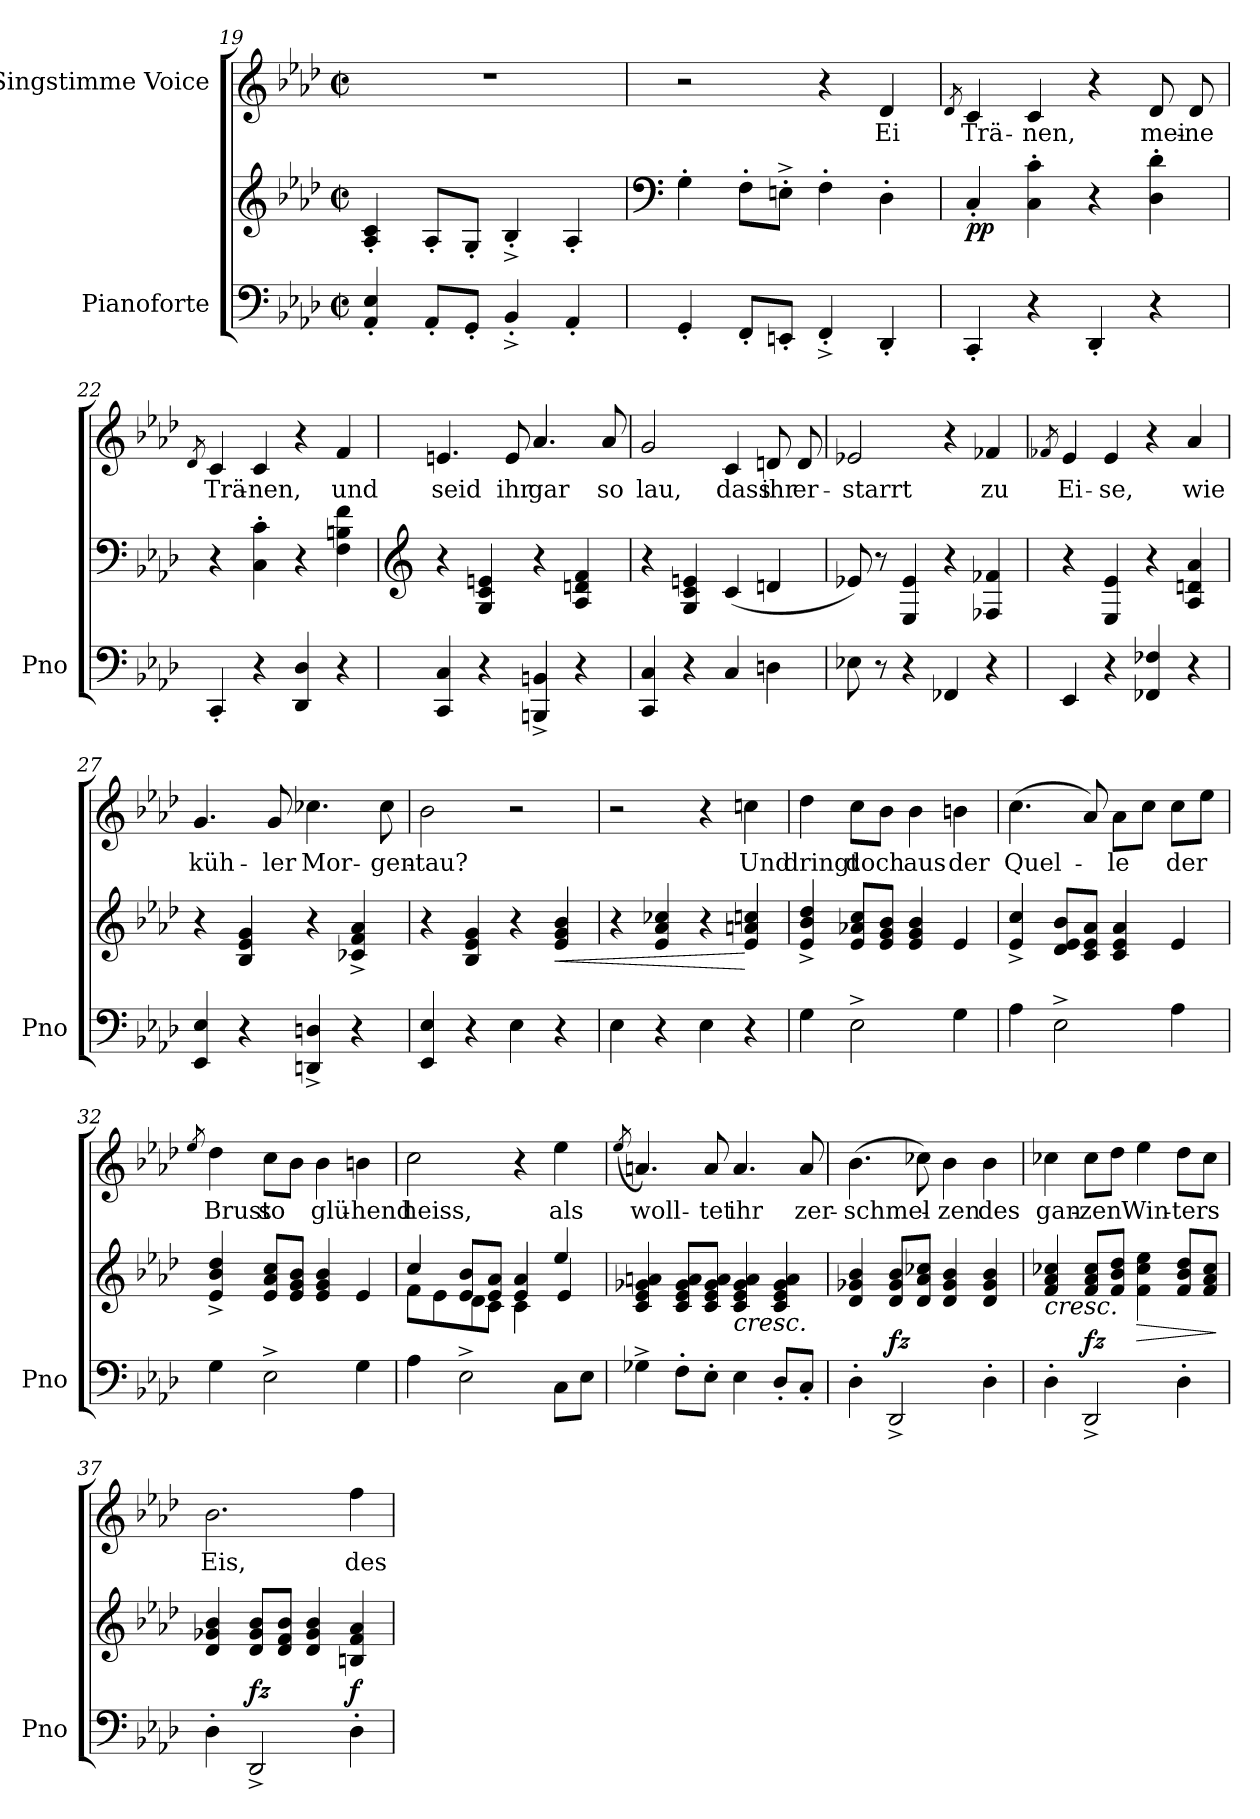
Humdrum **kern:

**kern	**kern	**dynam	**kern	**text
*part2	*part2	*part2	*part1	*part1
*staff3	*staff2	*staff2/3	*staff1	*staff1
*I"Pianoforte	*	*	*I"Singstimme Voice	*
*I'Pno	*	*	*	*
*clefF4	*clefG2	*	*clefG2	*
*k[b-e-a-d-]	*k[b-e-a-d-]	*	*k[b-e-a-d-]	*
*M2/2	*M2/2	*	*M2/2	*
*met(c|)	*met(c|)	*	*met(c|)	*
=19	=19	=19	=19	=19
4AA-/' 4E-/'	4A-/' 4c/'	.	1r	.
8AA-'/L	8A-'/L	.	.	.
8GG'/J	8G'/J	.	.	.
4BB-'^/	4B-'^/	.	.	.
4AA-'/	4A-'/	.	.	.
=20	=20	=20	=20	=20
*	*clefF4	*	*	*
4GG'/	4G'\	.	2r	.
8FF'/L	8F'\L	.	.	.
8EEn'/J	8En'^\J	.	.	.
4FF'^/	4F'\	.	4r	.
4DD-'/	4D-'\	.	4d-/	Ei
=21	=21	=21	=21	=21
.	.	.	8qd-/	.
!	!	!LO:DY:b	!	!
4CC'/	4C'/	pp	4c/	Trä-
4r	4C\' 4c\'	.	4c/	-nen,
4DD-'/	4r	.	4r	.
4r	4D-\' 4d-\'	.	8d-/	mei-
.	.	.	8d-/	-ne
=22	=22	=22	=22	=22
.	.	.	8qd-/	.
4CC'/	4r	.	4c/	Trä-
4r	4C\' 4c\'	.	4c/	-nen,
4DD-/ 4D-/	4r	.	4r	.
4r	4F\ 4Bn\ 4f\	.	4f/	und
=23	=23	=23	=23	=23
*	*clefG2	*	*	*
4CC/ 4C/	4r	.	4.en/	seid
4r	4G/ 4c/ 4en/	.	.	.
.	.	.	8e/	ihr
4BBBn/^ 4BBn/^	4r	.	4.a-/	gar
4r	4A-/ 4dn/ 4f/	.	.	.
.	.	.	8a-/	so
=24	=24	=24	=24	=24
4CC/ 4C/	4r	.	2g/	lau,
4r	4G/ 4c/ 4en/	.	.	.
4C/	(4c/	.	4c/	dass
4Dn\	4dn/	.	8dn/	ihr
.	.	.	8d/	er-
=25	=25	=25	=25	=25
8E-X\	8e-X/)	.	2e-X/	-starrt
8r	8r	.	.	.
4r	4E-/ 4e-/	.	.	.
4FF-X/	4r	.	4r	.
4r	4F-X/ 4f-X/	.	4f-X/	zu
=26	=26	=26	=26	=26
.	.	.	8qf-X/	.
4EE-/	4r	.	4e-/	Ei-
4r	4E-/ 4e-/	.	4e-/	-se,
4FF-X/ 4F-X/	4r	.	4r	.
4r	4A-/ 4dn/ 4a-/	.	4a-/	wie
=27	=27	=27	=27	=27
4EE-/ 4E-/	4r	.	4.g/	küh-
4r	4B-/ 4e-/ 4g/	.	.	.
.	.	.	8g/	-ler
4DDn/^ 4Dn/^	4r	.	4.cc-X\	Mor-
4r	4c-X/^ 4f/^ 4a-/^	.	.	.
.	.	.	8cc-\	-gen-
=28	=28	=28	=28	=28
4EE-/ 4E-/	4r	.	2b-\	-tau?
4r	4B-/ 4e-/ 4g/	.	.	.
4E-\	4r	.	2r	.
!	!	!LO:HP:b	!	!
4r	4e-/ 4g/ 4b-/	<	.	.
=29	=29	=29	=29	=29
4E-\	4r	.	2r	.
4r	4e-/ 4a-/ 4cc-X/	.	.	.
4E-\	4r	.	4r	.
4r	4e-/ 4an/ 4ccn/	[	4ccn\	Und
=30	=30	=30	=30	=30
4G\	4e-/^ 4b-/^ 4dd-/^	.	4dd-\	dringt
2E-^\	8e-/ 8a-X/ 8cc/L	.	8cc\L	doch
.	8e-/ 8g/ 8b-/J	.	8b-\J	.
.	4e-/ 4g/ 4b-/	.	4b-\	aus
4G\	4e-/	.	4bn\	der
=31	=31	=31	=31	=31
4A-\	4e-/^ 4cc/^	.	(4.cc\	Quel-
2E-^\	8d-/ 8e-/ 8b-/L	.	.	.
.	8c/ 8e-/ 8a-/J	.	8a-/)	.
.	4c/ 4e-/ 4a-/	.	8a-\L	-le
.	.	.	8cc\J	.
4A-\	4e-/	.	8cc\L	der
.	.	.	8ee-\J	.
=32	=32	=32	=32	=32
.	.	.	8qee-/	.
4G\	4e-/^ 4b-/^ 4dd-/^	.	4dd-\	Brust
2E-^\	8e-/ 8a-/ 8cc/L	.	8cc\L	so
.	8e-/ 8g/ 8b-/J	.	8b-\J	.
.	4e-/ 4g/ 4b-/	.	4b-\	glü-
4G\	4e-/	.	4bn\	-hend
=33	=33	=33	=33	=33
*	*^	*	*	*
4A-\	4cc/	8f\L	.	2cc\	heiss,
.	.	8e-\	.	.	.
2E-^\	8e-/ 8b-/L	8d-\	.	.	.
.	8e-/ 8a-/J	8c\J	.	.	.
.	4e-/ 4a-/	4c\	.	4r	.
8C\L	4ee-/	4e-/	.	4ee-\	als
8E-\J	.	.	.	.	.
*	*v	*v	*	*	*
=34	=34	=34	=34	=34
.	.	.	(8qee-/	.
4G-X^\	4c/ 4e-/ 4g-X/ 4an/	.	4.an/)	woll-
8F'\L	8c/ 8e-/ 8g-/ 8a/L	.	.	.
8E-'\J	8c/ 8e-/ 8g-/ 8a/J	.	8a/	-tet
!	!LO:TX:b:i:t=cresc.	!	!	!
4E-\	4c/ 4e-/ 4g-/ 4a/	.	4.a/	ihr
8D-'/L	4c/ 4e-/ 4g-/ 4a/	.	.	.
8C'/J	.	.	8a/	zer-
=35	=35	=35	=35	=35
4D-'\	4d-/ 4g-X/ 4b-/	.	(4.b-\	-schmel-
!	!	!LO:DY:a=2	!	!
2DD-^/	8d-/ 8g-/ 8b-/L	fz	.	.
.	8d-/ 8a-/ 8cc-X/J	.	8cc-X\)	.
.	4d-/ 4g-/ 4b-/	.	4b-\	-zen
4D-'\	4d-/ 4g-/ 4b-/	.	4b-\	des
=36	=36	=36	=36	=36
!	!	!LO:HP:b	!	!
4D-'\	4f/ 4a-/ 4cc-X/	<	4cc-X\	gan-
!	!	!LO:DY:a=2	!	!
2DD-^/	8f/ 8a-/ 8cc-/L	fz	8cc-\L	-zen
.	8f/ 8b-/ 8dd-/J	.	8dd-\J	.
!	!	!LO:HP:n=1:b	!	!
.	4f\ 4cc-\ 4ee-\	[ >	4ee-\	Win-
4D-'\	8f/ 8b-/ 8dd-/L	.	8dd-\L	-ters
.	8f/ 8a-/ 8cc-/J	.	8cc-\J	.
.	.	]	.	.
=37	=37	=37	=37	=37
4D-'\	4d-/ 4g-X/ 4b-/	.	2.b-\	Eis,
!	!	!LO:DY:a=2	!	!
2DD-^/	8d-/ 8g-/ 8b-/L	fz	.	.
.	8d-/ 8f/ 8b-/J	.	.	.
.	4d-/ 4g-/ 4b-/	.	.	.
!	!	!LO:DY:b	!	!
4D-'\	4Bn/ 4f/ 4a-/	f	4ff\	des
=	=	=	=	=
*-	*-	*-	*-	*-
